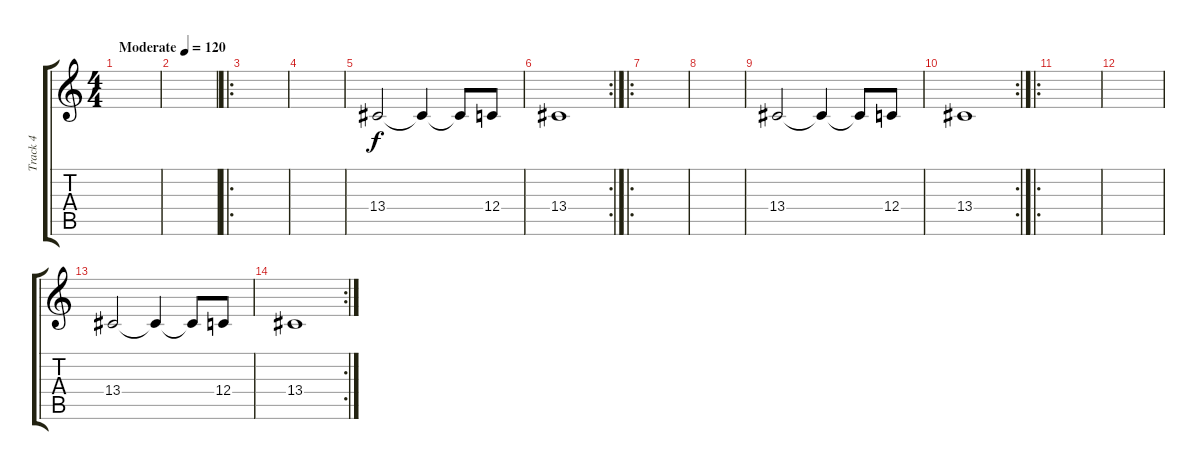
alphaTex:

\track ("Track 4" "Track 4") {instrument viola}
\staff {score tabs}
\tuning (D4 A3 F3 C3 G2 C2) {hide}
\ts (4 4)
\tempo (120 "Moderate")
\clef g2
\ks c
|
|
\ro
|
|
13.4.2 13.4{t}.4 13.4{t}.8 12.4.8 |
\rc 2
13.4.1 |
\ro
|
|
13.4.2 13.4{t}.4 13.4{t}.8 12.4.8 |
\rc 2
13.4.1 |
\ro
|
|
13.4.2 13.4{t}.4 13.4{t}.8 12.4.8 |
\rc 2
13.4.1
